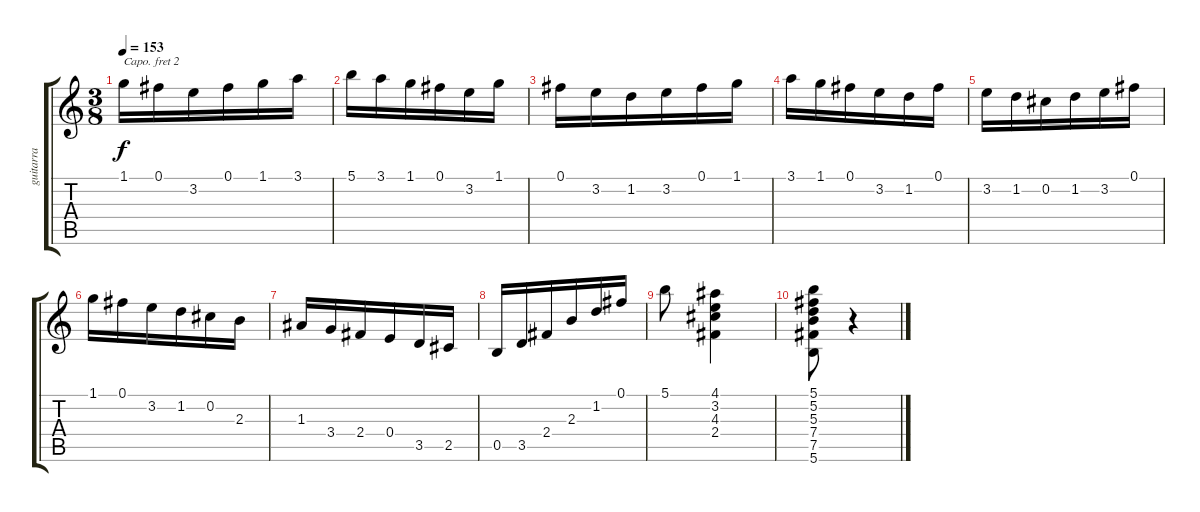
\track ("guitarra    " "guitarra  ") {instrument acousticguitarnylon}
\staff {score tabs}
\capo 2
\tuning (E4 B3 G3 D3 A2 E2) {hide}
\ts (3 8)
\tempo 153
\clef g2
\ks c
1.1.16{dy f} 0.1.16 3.2.16 0.1.16 1.1.16 3.1.16 |
5.1.16 3.1.16 1.1.16 0.1.16 3.2.16 1.1.16 |
0.1.16 3.2.16 1.2.16 3.2.16 0.1.16 1.1.16 |
3.1.16 1.1.16 0.1.16 3.2.16 1.2.16 0.1.16 |
3.2.16 1.2.16 0.2.16 1.2.16 3.2.16 0.1.16 |
1.1.16 0.1.16 3.2.16 1.2.16 0.2.16 2.3.16 |
1.3.16 3.4.16 2.4.16 0.4.16 3.5.16 2.5.16 |
0.5.16 3.5.16 2.4.16 2.3.16 1.2.16 0.1.16 |
5.1.8 (4.1 3.2 4.3 2.4).4 |
(5.1 5.2 5.3 7.4 7.5 5.6).8 r.4
